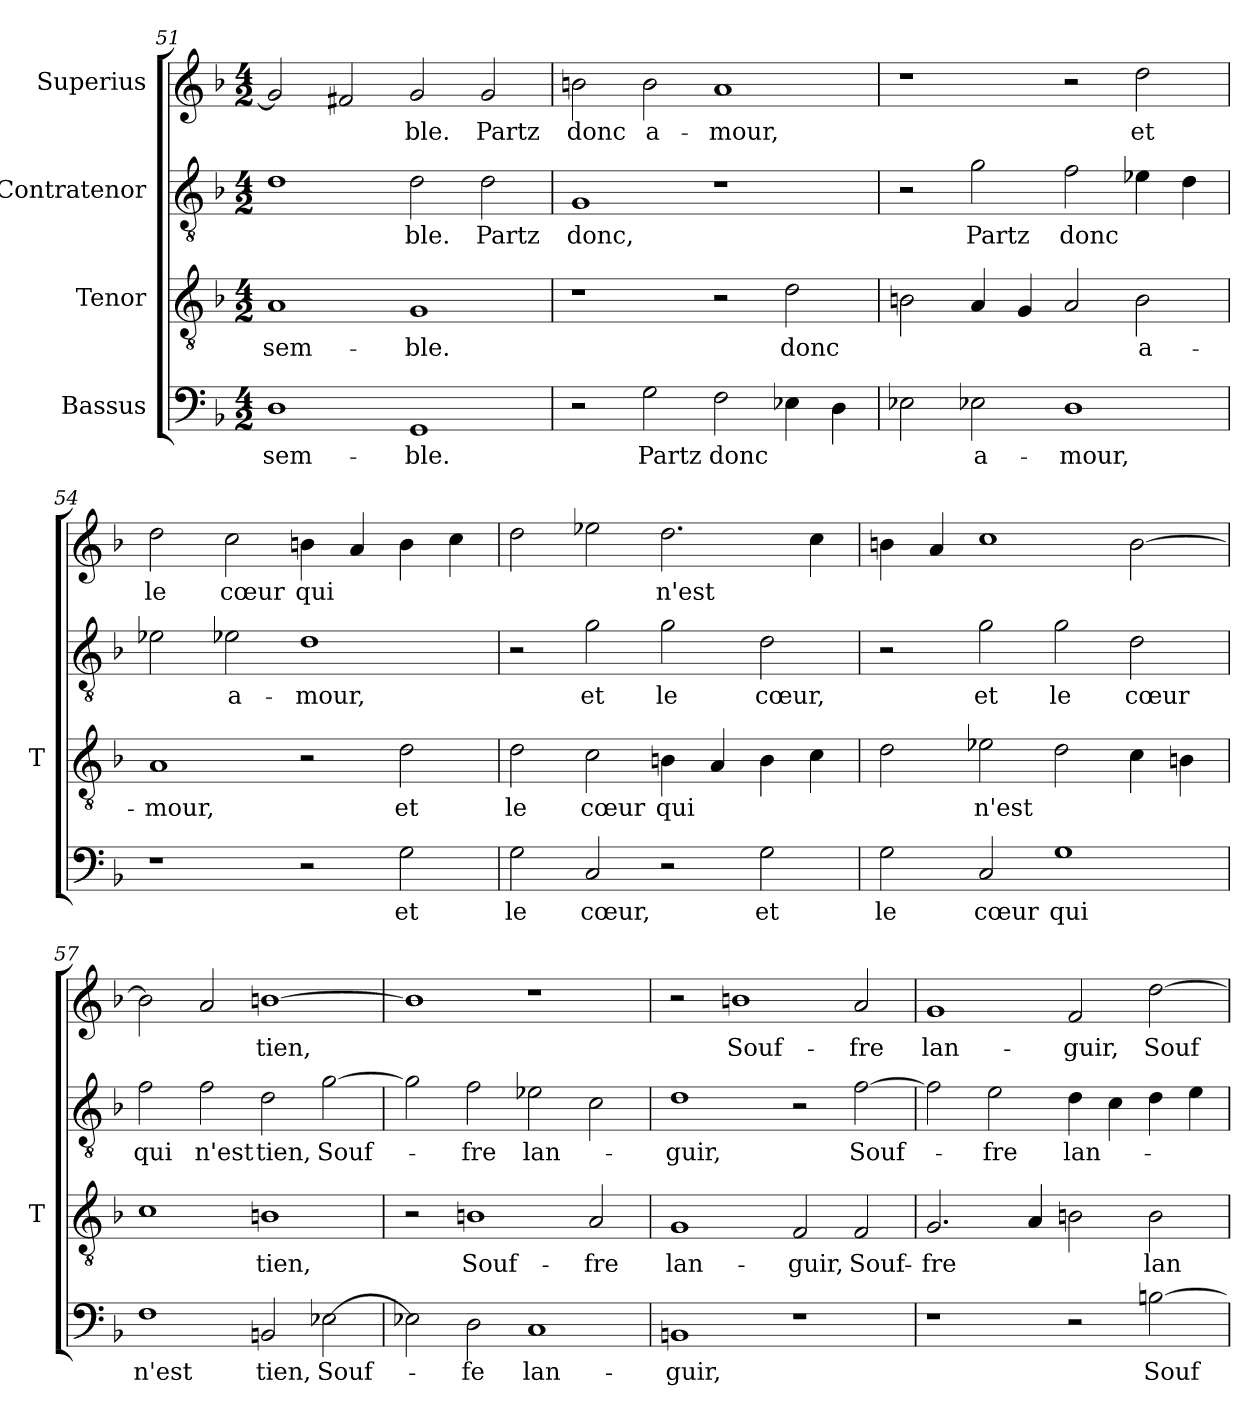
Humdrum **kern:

**kern	**text	**kern	**text	**kern	**text	**kern	**text
*part4	*part4	*part3	*part3	*part2	*part2	*part1	*part1
*staff4	*staff4	*staff3	*staff3	*staff2	*staff2	*staff1	*staff1
*I"Bassus	*	*I"Tenor	*	*I"Contratenor	*	*I"Superius	*
*	*	*I'T	*	*	*	*	*
*clefF4	*	*clefGv2	*	*clefGv2	*	*clefG2	*
*k[b-]	*	*k[b-]	*	*k[b-]	*	*k[b-]	*
*M4/2	*	*M4/2	*	*M4/2	*	*M4/2	*
=51	=51	=51	=51	=51	=51	=51	=51
1D	sem-	1A	sem-	1d	.	2g]	.
.	.	.	.	.	.	2f#X	.
1GG	-ble.	1G	-ble.	2d	-ble.	2g	-ble.
.	.	.	.	2d	-Partz	2g	-Partz
=52	=52	=52	=52	=52	=52	=52	=52
2r	.	1r	.	1G	-donc,	2b	-donc
2G	-Partz	.	.	.	.	2b	a-
2F	-donc	2r	.	1r	.	1a	-mour,
4E-X	.	2d	-donc	.	.	.	.
4D	.	.	.	.	.	.	.
=53	=53	=53	=53	=53	=53	=53	=53
2E-X	.	2B	.	2r	.	1r	.
2E-X	a-	4A	.	2g	-Partz	.	.
.	.	4G	.	.	.	.	.
1D	-mour,	2A	.	2f	-donc	2r	.
.	.	2B	a-	4e-X	.	2dd	-et
.	.	.	.	4d	.	.	.
=54	=54	=54	=54	=54	=54	=54	=54
1r	.	1A	-mour,	2e-X	.	2dd	-le
.	.	.	.	2e-X	a-	2cc	-cœur
2r	.	2r	.	1d	-mour,	4b	-qui
.	.	.	.	.	.	4a	.
2G	-et	2d	-et	.	.	4b	.
.	.	.	.	.	.	4cc	.
=55	=55	=55	=55	=55	=55	=55	=55
2G	-le	2d	-le	2r	.	2dd	.
2C	-cœur,	2c	-cœur	2g	-et	2ee-X	.
2r	.	4B	-qui	2g	-le	2.dd	-n'est
.	.	4A	.	.	.	.	.
2G	-et	4B	.	2d	-cœur,	.	.
.	.	4c	.	.	.	4cc	.
=56	=56	=56	=56	=56	=56	=56	=56
2G	-le	2d	.	2r	.	4b	.
.	.	.	.	.	.	4a	.
2C	-cœur	2e-X	-n'est	2g	-et	1cc	.
1G	-qui	2d	.	2g	-le	.	.
.	.	4c	.	2d	-cœur	[2b	.
.	.	4B	.	.	.	.	.
=57	=57	=57	=57	=57	=57	=57	=57
1F	-n'est	1c	.	2f	-qui	2b]	.
.	.	.	.	2f	-n'est	2a	.
2BB	-tien,	1B	-tien,	2d	-tien,	[1b	-tien,
[2E-X	Souf-	.	.	[2g	Souf-	.	.
=58	=58	=58	=58	=58	=58	=58	=58
2E-X]	.	2r	.	2g]	.	1b]	.
2D	-fe	1B	Souf-	2f	-fre	.	.
1C	lan-	.	.	2e-X	lan-	1r	.
.	.	2A	-fre	2c	.	.	.
=59	=59	=59	=59	=59	=59	=59	=59
1BB	-guir,	1G	lan-	1d	-guir,	2r	.
.	.	.	.	.	.	1b	Souf-
1r	.	2F	-guir,	2r	.	.	.
.	.	2F	Souf-	[2f	Souf-	2a	-fre
=60	=60	=60	=60	=60	=60	=60	=60
1r	.	2.G	-fre	2f]	.	1g	lan-
.	.	.	.	2e	-fre	.	.
.	.	4A	.	.	.	.	.
2r	.	2B	.	4d	lan-	2f	-guir,
.	.	.	.	4c	.	.	.
[2B	Souf-	2B	lan-	4d	.	[2dd	Souf-
.	.	.	.	4e	.	.	.
=	=	=	=	=	=	=	=
*-	*-	*-	*-	*-	*-	*-	*-
